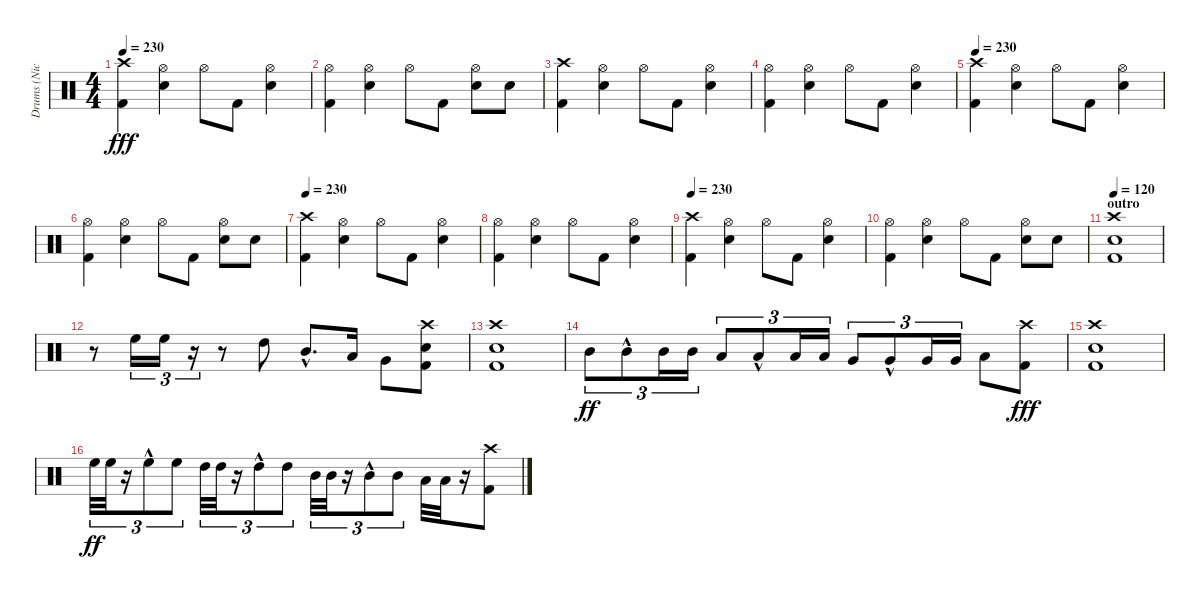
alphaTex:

\track ("Drums (Nicko)" "Drums (Nic") {instrument percussion}
\staff {score}
\articulation defaults
\ts (4 4)
\tempo 230
\clef neutral
\ks c
("Crash high (hit)" "Kick (hit) 2").4{dy fff} ("Hi-Hat (open)" "Electric Snare (hit)").4 "Hi-Hat (open)".8 "Kick (hit) 2".8 ("Hi-Hat (open)" "Electric Snare (hit)").4 |
("Hi-Hat (open)" "Kick (hit) 2").4 ("Hi-Hat (open)" "Electric Snare (hit)").4 "Hi-Hat (open)".8 "Kick (hit) 2".8 ("Hi-Hat (open)" "Electric Snare (hit)").8 "Electric Snare (hit)".8 |
("Crash high (hit)" "Kick (hit) 2").4 ("Hi-Hat (open)" "Electric Snare (hit)").4 "Hi-Hat (open)".8 "Kick (hit) 2".8 ("Hi-Hat (open)" "Electric Snare (hit)").4 |
("Hi-Hat (open)" "Kick (hit) 2").4 ("Hi-Hat (open)" "Electric Snare (hit)").4 "Hi-Hat (open)".8 "Kick (hit) 2".8 ("Hi-Hat (open)" "Electric Snare (hit)").4 |
\tempo 230
("Crash high (hit)" "Kick (hit) 2").4 ("Hi-Hat (open)" "Electric Snare (hit)").4 "Hi-Hat (open)".8 "Kick (hit) 2".8 ("Hi-Hat (open)" "Electric Snare (hit)").4 |
("Hi-Hat (open)" "Kick (hit) 2").4 ("Hi-Hat (open)" "Electric Snare (hit)").4 "Hi-Hat (open)".8 "Kick (hit) 2".8 ("Hi-Hat (open)" "Electric Snare (hit)").8 "Electric Snare (hit)".8 |
\tempo 230
("Crash high (hit)" "Kick (hit) 2").4 ("Hi-Hat (open)" "Electric Snare (hit)").4 "Hi-Hat (open)".8 "Kick (hit) 2".8 ("Hi-Hat (open)" "Electric Snare (hit)").4 |
("Hi-Hat (open)" "Kick (hit) 2").4 ("Hi-Hat (open)" "Electric Snare (hit)").4 "Hi-Hat (open)".8 "Kick (hit) 2".8 ("Hi-Hat (open)" "Electric Snare (hit)").4 |
\tempo 230
("Crash high (hit)" "Kick (hit) 2").4 ("Hi-Hat (open)" "Electric Snare (hit)").4 "Hi-Hat (open)".8 "Kick (hit) 2".8 ("Hi-Hat (open)" "Electric Snare (hit)").4 |
("Hi-Hat (open)" "Kick (hit) 2").4 ("Hi-Hat (open)" "Electric Snare (hit)").4 "Hi-Hat (open)".8 "Kick (hit) 2".8 ("Hi-Hat (open)" "Electric Snare (hit)").8 "Electric Snare (hit)".8 |
\section ("" "outro")
\tempo 120
("Crash high (hit)" "Electric Snare (hit)" "Kick (hit) 2").1 |
r.8 "High Floor Tom (hit)".16{tu (3 2)} "High Floor Tom (hit)".16{tu (3 2)} r.16{tu (3 2)} r.8 "High Tom (hit)".8 "Mid Tom (hit)"{hac}.8{d} "Low Tom (hit)".16 "Very Low Tom (hit)".8 ("Crash high (hit)" "Electric Snare (hit)" "Kick (hit) 2").8 |
("Crash high (hit)" "Electric Snare (hit)" "Kick (hit) 2").1 |
"Mid Tom (hit)".8{tu (3 2) dy ff} "Mid Tom (hit)"{hac}.8{tu (3 2)} "Mid Tom (hit)".16{tu (3 2)} "Mid Tom (hit)".16{tu (3 2)} "Low Tom (hit)".8{tu (3 2)} "Low Tom (hit)"{hac}.8{tu (3 2)} "Low Tom (hit)".16{tu (3 2)} "Low Tom (hit)".16{tu (3 2)} "Very Low Tom (hit)".8{tu (3 2)} "Very Low Tom (hit)"{hac}.8{tu (3 2)} "Very Low Tom (hit)".16{tu (3 2)} "Very Low Tom (hit)".16{tu (3 2)} "Low Floor Tom (hit)".8 ("Crash high (hit)" "Kick (hit) 2").8{dy fff} |
("Crash high (hit)" "Electric Snare (hit)" "Kick (hit) 2").1 |
"High Floor Tom (hit)".32{tu (3 2) dy ff} "High Floor Tom (hit)".32{tu (3 2)} r.16{tu (3 2)} "High Floor Tom (hit)"{hac}.8{tu (3 2)} "High Floor Tom (hit)".8{tu (3 2)} "High Tom (hit)".32{tu (3 2)} "High Tom (hit)".32{tu (3 2)} r.16{tu (3 2)} "High Tom (hit)"{hac}.8{tu (3 2)} "High Tom (hit)".8{tu (3 2)} "Mid Tom (hit)".32{tu (3 2)} "Mid Tom (hit)".32{tu (3 2)} r.16{tu (3 2)} "Mid Tom (hit)"{hac}.8{tu (3 2)} "Mid Tom (hit)".8{tu (3 2)} "Low Tom (hit)".32 "Low Tom (hit)".32 r.16 ("Kick (hit) 2" "Crash high (hit)").8
